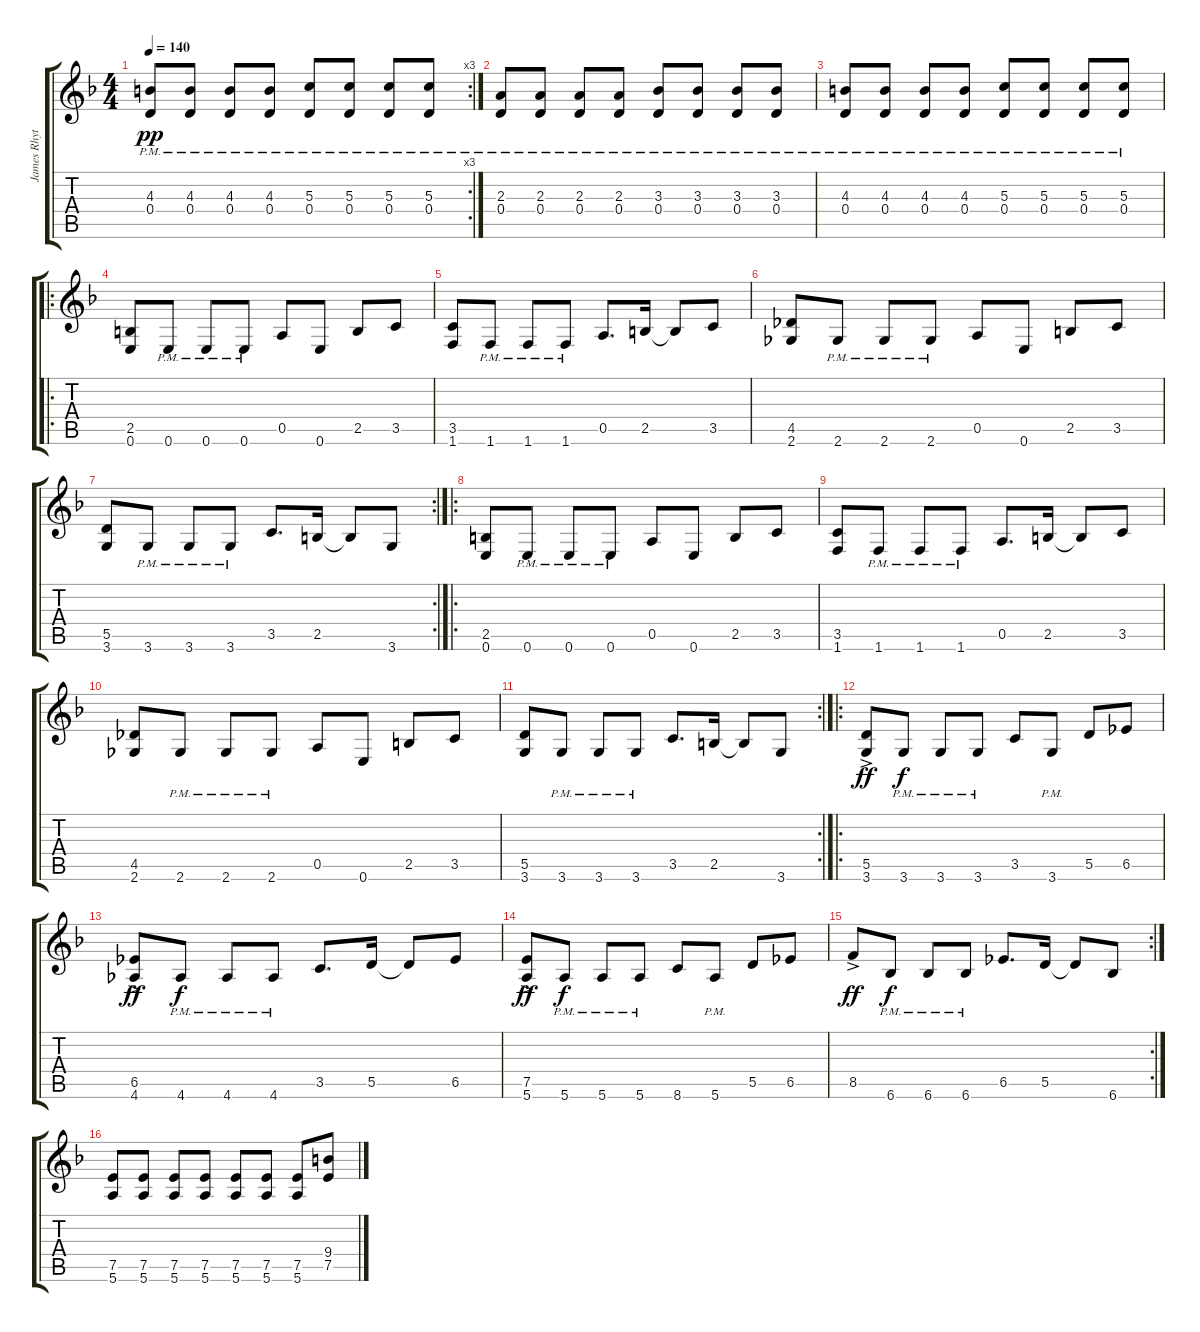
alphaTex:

\track ("James Rhythm w/dist" "James Rhyt") {instrument distortionguitar}
\staff {score tabs}
\tuning (E4 B3 G3 D3 A2 E2) {hide}
\rc 3
\ts (4 4)
\tempo 140
\clef g2
\ks f
(4.3{pm} 0.4{pm}).8{dy pp} (4.3{pm} 0.4{pm}).8 (4.3{pm} 0.4{pm}).8 (4.3{pm} 0.4{pm}).8 (5.3{pm} 0.4{pm}).8 (5.3{pm} 0.4{pm}).8 (5.3{pm} 0.4{pm}).8 (5.3{pm} 0.4{pm}).8 |
(2.3{pm} 0.4{pm}).8 (2.3{pm} 0.4{pm}).8 (2.3{pm} 0.4{pm}).8 (2.3{pm} 0.4{pm}).8 (3.3{pm} 0.4{pm}).8 (3.3{pm} 0.4{pm}).8 (3.3{pm} 0.4{pm}).8 (3.3{pm} 0.4{pm}).8 |
(4.3{pm} 0.4{pm}).8 (4.3{pm} 0.4{pm}).8 (4.3{pm} 0.4{pm}).8 (4.3{pm} 0.4{pm}).8 (5.3{pm} 0.4{pm}).8 (5.3{pm} 0.4{pm}).8 (5.3{pm} 0.4{pm}).8 (5.3{pm} 0.4{pm}).8 |
\ro
(2.5 0.6).8 0.6{pm}.8 0.6{pm}.8 0.6{pm}.8 0.5.8 0.6.8 2.5.8 3.5.8 |
(3.5 1.6).8 1.6{pm}.8 1.6{pm}.8 1.6{pm}.8 0.5.8{d} 2.5.16 2.5{t}.8 3.5.8 |
(4.5 2.6).8 2.6{pm}.8 2.6{pm}.8 2.6{pm}.8 0.5.8 0.6.8 2.5.8 3.5.8 |
\rc 2
(5.5 3.6).8 3.6{pm}.8 3.6{pm}.8 3.6{pm}.8 3.5.8{d} 2.5.16 2.5{t}.8 3.6.8 |
\ro
(2.5 0.6).8 0.6{pm}.8 0.6{pm}.8 0.6{pm}.8 0.5.8 0.6.8 2.5.8 3.5.8 |
(3.5 1.6).8 1.6{pm}.8 1.6{pm}.8 1.6{pm}.8 0.5.8{d} 2.5.16 2.5{t}.8 3.5.8 |
(4.5 2.6).8 2.6{pm}.8 2.6{pm}.8 2.6{pm}.8 0.5.8 0.6.8 2.5.8 3.5.8 |
\rc 2
(5.5 3.6).8 3.6{pm}.8 3.6{pm}.8 3.6{pm}.8 3.5.8{d} 2.5.16 2.5{t}.8 3.6.8 |
\ro
(5.5{ac} 3.6{ac}).8{dy ff} 3.6{pm}.8{dy f} 3.6{pm}.8 3.6{pm}.8 3.5.8 3.6{pm}.8 5.5.8 6.5.8 |
(6.5{ac} 4.6{ac}).8{dy ff} 4.6{pm}.8{dy f} 4.6{pm}.8 4.6{pm}.8 3.5.8{d} 5.5.16 5.5{t}.8 6.5.8 |
(7.5{ac} 5.6{ac}).8{dy ff} 5.6{pm}.8{dy f} 5.6{pm}.8 5.6{pm}.8 8.6.8 5.6{pm}.8 5.5.8 6.5.8 |
\rc 2
8.5{ac}.8{dy ff} 6.6{pm}.8{dy f} 6.6{pm}.8 6.6{pm}.8 6.5.8{d} 5.5.16 5.5{t}.8 6.6.8 |
(7.5 5.6).8 (7.5 5.6).8 (7.5 5.6).8 (7.5 5.6).8 (7.5 5.6).8 (7.5 5.6).8 (7.5 5.6).8 (9.4 7.5).8
